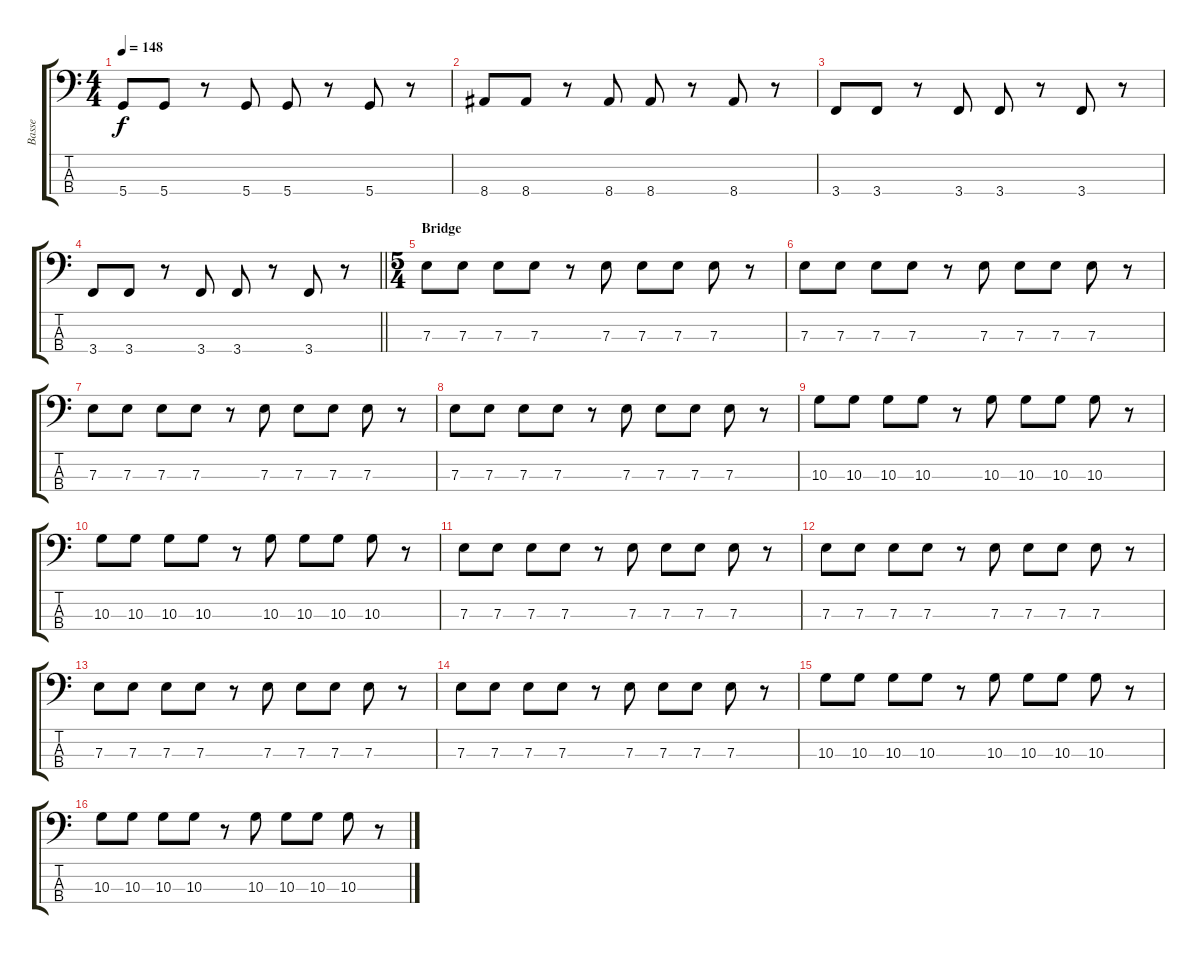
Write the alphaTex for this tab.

\track ("Basse" "Basse") {instrument electricbassfinger}
\staff {score tabs}
\tuning (G2 D2 A1 D1) {hide}
\ts (4 4)
\tempo 148
\clef f4
\ks c
5.4.8{dy f} 5.4.8 r.8 5.4.8 5.4.8 r.8 5.4.8 r.8 |
8.4.8 8.4.8 r.8 8.4.8 8.4.8 r.8 8.4.8 r.8 |
3.4.8 3.4.8 r.8 3.4.8 3.4.8 r.8 3.4.8 r.8 |
\barLineRight lightlight
3.4.8 3.4.8 r.8 3.4.8 3.4.8 r.8 3.4.8 r.8 |
\ts (5 4)
\section ("" "Bridge")
7.3.8 7.3.8 7.3.8 7.3.8 r.8 7.3.8 7.3.8 7.3.8 7.3.8 r.8 |
7.3.8 7.3.8 7.3.8 7.3.8 r.8 7.3.8 7.3.8 7.3.8 7.3.8 r.8 |
7.3.8 7.3.8 7.3.8 7.3.8 r.8 7.3.8 7.3.8 7.3.8 7.3.8 r.8 |
7.3.8 7.3.8 7.3.8 7.3.8 r.8 7.3.8 7.3.8 7.3.8 7.3.8 r.8 |
10.3.8 10.3.8 10.3.8 10.3.8 r.8 10.3.8 10.3.8 10.3.8 10.3.8 r.8 |
10.3.8 10.3.8 10.3.8 10.3.8 r.8 10.3.8 10.3.8 10.3.8 10.3.8 r.8 |
7.3.8 7.3.8 7.3.8 7.3.8 r.8 7.3.8 7.3.8 7.3.8 7.3.8 r.8 |
7.3.8 7.3.8 7.3.8 7.3.8 r.8 7.3.8 7.3.8 7.3.8 7.3.8 r.8 |
7.3.8 7.3.8 7.3.8 7.3.8 r.8 7.3.8 7.3.8 7.3.8 7.3.8 r.8 |
7.3.8 7.3.8 7.3.8 7.3.8 r.8 7.3.8 7.3.8 7.3.8 7.3.8 r.8 |
10.3.8 10.3.8 10.3.8 10.3.8 r.8 10.3.8 10.3.8 10.3.8 10.3.8 r.8 |
10.3.8 10.3.8 10.3.8 10.3.8 r.8 10.3.8 10.3.8 10.3.8 10.3.8 r.8
